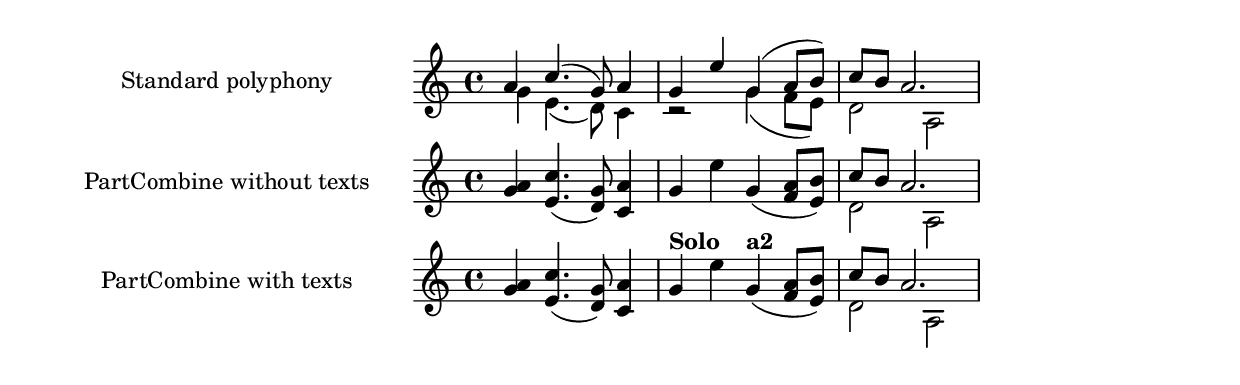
%% Do not edit this file; it is auto-generated from LSR http://lsr.dsi.unimi.it
%% This file is in the public domain.
\version "2.11.55"

\header {
  lsrtags = "simultaneous-notes, text"

  texidoces = "
La herramienta de combinación de partes ( instrucción
@code{\partcombine}) permite la combinación de varias partes
diferentes sobre el mismo pentagrama.  Las indicaciones textuales
tales como \"solo\" o \"a2\" se añaden de forma predeterminada;
para quitarlas, sencillamente establezca la proopiedad
@code{printPartCombineTexts} al valor \"falso\".  Para partituras
vocales (como himnos), no hay necesidad de añadir los textos
\"solo\" o \"a2\", por lo que se deben desactivar.  Sin embargo,
podría ser mejor no usarlo si hay solos, porque éstos no se
indicarán.  En tales casos podría ser preferible la notación
polifónica estándar.

Este fragmento de código presenta las tres formas en que se pueden
imprimir dos partes sobre un solo pentagrama: polifonía estándar,
@code{\partcombine} sin textos, y @code{\partcombine} con
textos.

"
  doctitlees = "Combinar dos partes sobre el mismo pentagrama"

  texidoc = "
The part combiner tool ( @code{\\partcombine} command ) allows the
combination of several different parts on the same staff.  Text
directions such as \"solo\" or \"a2\" are added by default; to remove
them, simply set the property @code{printPartCombineTexts} to
\"false\". For vocal scores (hymns), there is no need to add
\"solo\"/\"a2\" texts, so they should be switched off.  However, it
might be better not to use it if there are any solos, as they won't be
indicated.  In such cases, standard polyphonic notation may be
preferable.

This snippet presents the three ways two parts can be printed on a same
staff: standard polyphony, @code{\\partcombine} without texts, and
@code{\\partcombine} with texts.




"
  doctitle = "Combining two parts on the same staff"
} % begin verbatim
musicUp = \relative c'' {
  \time 4/4
  a4 c4.( g8) a4 |
  g4 e' g,( a8 b) |
  c b a2.
}

musicDown = \relative c'' {
  g4 e4.( d8) c4 |
  r2 g'4( f8 e) |
  d2 \stemDown a
}

\score {
  <<
    <<
    \new Staff {
      \set Staff.instrumentName = "Standard polyphony  "
      << \musicUp \\ \musicDown >>
    }
    \new Staff \with { printPartCombineTexts = ##f } {
      \set Staff.instrumentName = "PartCombine without texts  "
      \partcombine \musicUp \musicDown
    }
    \new Staff {
      \set Staff.instrumentName = "PartCombine with texts  "
      \partcombine \musicUp \musicDown
    }
    >>
  >>
  \layout {
    indent = 6.0\cm
    \context {
      \Score
      \override SystemStartBar #'collapse-height = #30
    }
  }
}
